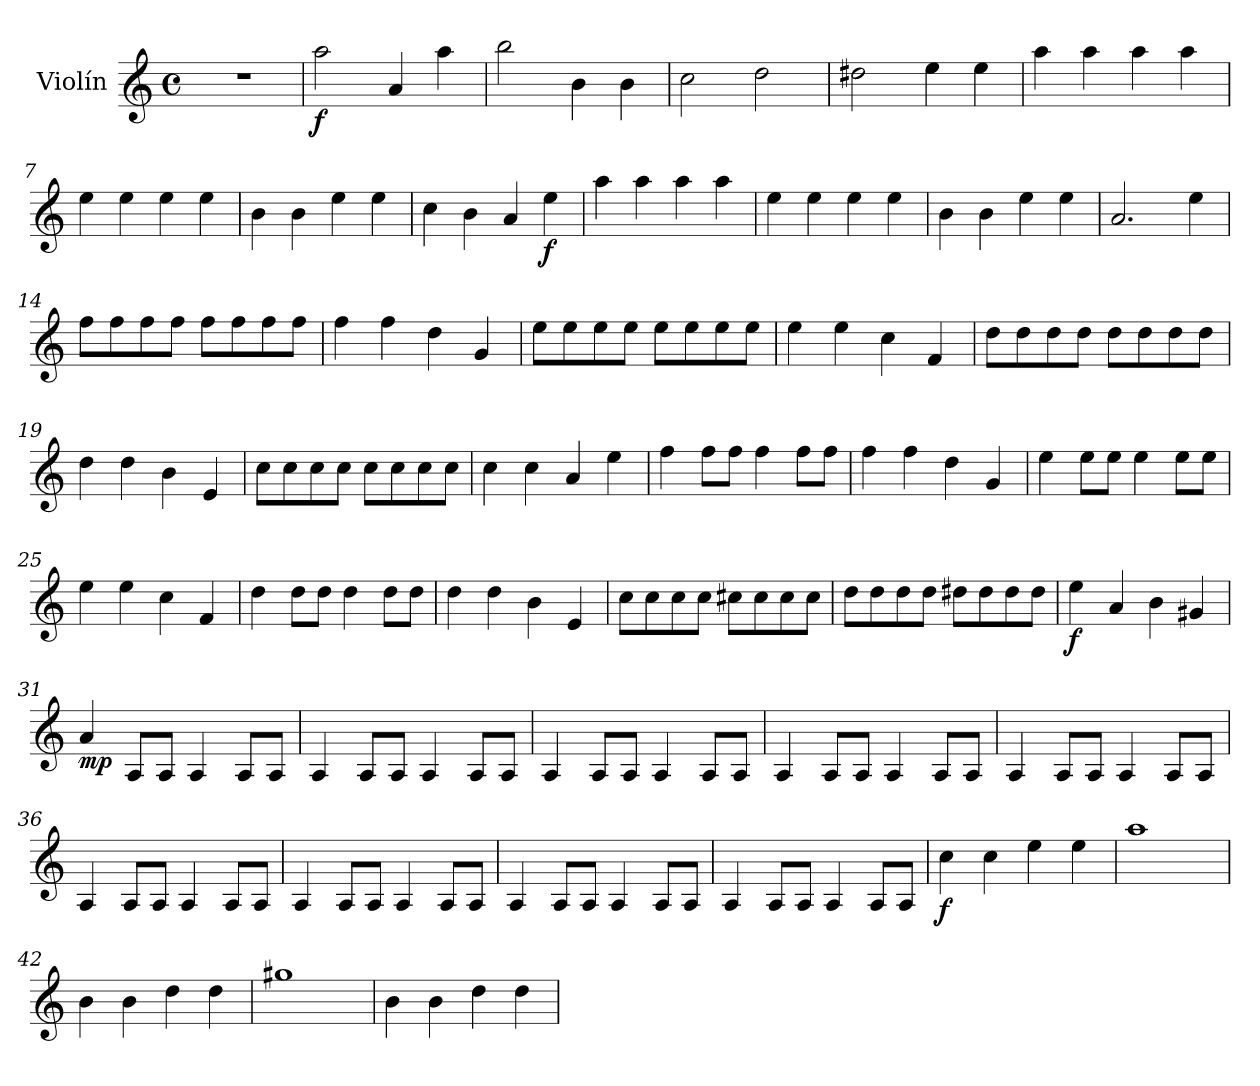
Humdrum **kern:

**kern	**dynam
*part1	*part1
*staff1	*staff1
*I"Violín	*
*I'Vln.	*
*clefG2	*
*k[]	*
*M4/4	*
*met(c)	*
*MM62	*
=1	=1
1r	.
=2	=2
!	!LO:DY:b
2aa\	f
4a/	.
4aa\	.
=3	=3
2bb\	.
4b\	.
4b\	.
=4	=4
2cc\	.
2dd\	.
=5	=5
2dd#X\	.
*MM80	*
4ee\	.
4ee\	.
=6	=6
4aa\	.
4aa\	.
4aa\	.
4aa\	.
=7	=7
4ee\	.
4ee\	.
4ee\	.
4ee\	.
=8	=8
4b\	.
4b\	.
4ee\	.
4ee\	.
=9	=9
4cc\	.
4b\	.
4a/	.
!	!LO:DY:b
4ee\	f
!!LO:LB:g=z
=10	=10
4aa\	.
4aa\	.
4aa\	.
4aa\	.
=11	=11
4ee\	.
4ee\	.
4ee\	.
4ee\	.
=12	=12
4b\	.
4b\	.
4ee\	.
4ee\	.
=13	=13
2.a/	.
4ee\	.
=14	=14
8ff\L	.
8ff\	.
8ff\	.
8ff\J	.
8ff\L	.
8ff\	.
8ff\	.
8ff\J	.
=15	=15
4ff\	.
4ff\	.
4dd\	.
4g/	.
=16	=16
8ee\L	.
8ee\	.
8ee\	.
8ee\J	.
8ee\L	.
8ee\	.
8ee\	.
8ee\J	.
=17	=17
4ee\	.
4ee\	.
4cc\	.
4f/	.
!!LO:LB:g=z
=18	=18
8dd\L	.
8dd\	.
8dd\	.
8dd\J	.
8dd\L	.
8dd\	.
8dd\	.
8dd\J	.
=19	=19
4dd\	.
4dd\	.
4b\	.
4e/	.
=20	=20
8cc\L	.
8cc\	.
8cc\	.
8cc\J	.
8cc\L	.
8cc\	.
8cc\	.
8cc\J	.
=21	=21
4cc\	.
4cc\	.
4a/	.
4ee\	.
=22	=22
4ff\	.
8ff\L	.
8ff\J	.
4ff\	.
8ff\L	.
8ff\J	.
=23	=23
4ff\	.
4ff\	.
4dd\	.
4g/	.
=24	=24
4ee\	.
8ee\L	.
8ee\J	.
4ee\	.
8ee\L	.
8ee\J	.
!!LO:LB:g=z
=25	=25
4ee\	.
4ee\	.
4cc\	.
4f/	.
=26	=26
4dd\	.
8dd\L	.
8dd\J	.
4dd\	.
8dd\L	.
8dd\J	.
=27	=27
4dd\	.
4dd\	.
4b\	.
4e/	.
=28	=28
8cc\L	.
8cc\	.
8cc\	.
8cc\J	.
8cc#X\L	.
8cc#\	.
8cc#\	.
8cc#\J	.
=29	=29
8dd\L	.
8dd\	.
8dd\	.
8dd\J	.
8dd#X\L	.
8dd#\	.
8dd#\	.
8dd#\J	.
=30	=30
!	!LO:DY:b
4ee\	f
4a/	.
4b\	.
4g#X/	.
!!LO:LB:g=z
=31	=31
!	!LO:DY:b
4a/	mp
8A/L	.
8A/J	.
4A/	.
8A/L	.
8A/J	.
=32	=32
4A/	.
8A/L	.
8A/J	.
4A/	.
8A/L	.
8A/J	.
=33	=33
4A/	.
8A/L	.
8A/J	.
4A/	.
8A/L	.
8A/J	.
=34	=34
4A/	.
8A/L	.
8A/J	.
4A/	.
8A/L	.
8A/J	.
=35	=35
4A/	.
8A/L	.
8A/J	.
4A/	.
8A/L	.
8A/J	.
!!LO:LB:g=z
=36	=36
4A/	.
8A/L	.
8A/J	.
4A/	.
8A/L	.
8A/J	.
=37	=37
4A/	.
8A/L	.
8A/J	.
4A/	.
8A/L	.
8A/J	.
=38	=38
4A/	.
8A/L	.
8A/J	.
4A/	.
8A/L	.
8A/J	.
=39	=39
4A/	.
8A/L	.
8A/J	.
4A/	.
8A/L	.
8A/J	.
=40	=40
!	!LO:DY:b
4cc\	f
4cc\	.
4ee\	.
4ee\	.
=41	=41
1aa	.
!!LO:LB:g=z
=42	=42
4b\	.
4b\	.
4dd\	.
4dd\	.
=43	=43
1gg#X	.
=44	=44
4b\	.
4b\	.
4dd\	.
4dd\	.
=	=
*-	*-
